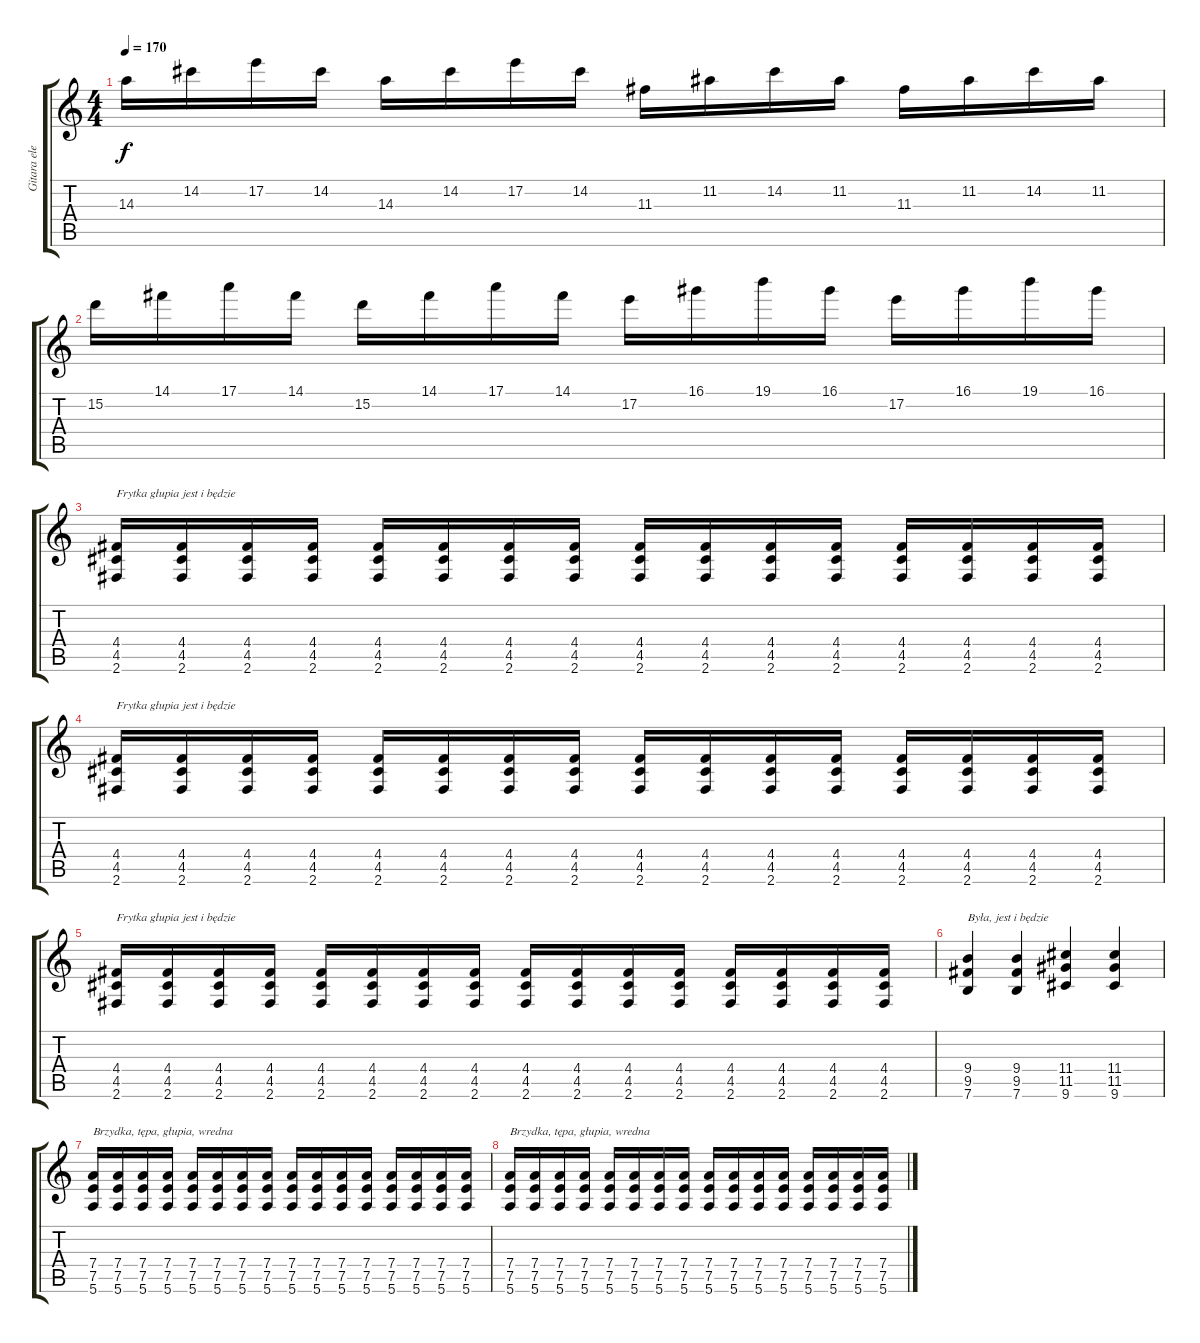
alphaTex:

\track ("Gitara elektryczna" "Gitara ele") {instrument distortionguitar}
\staff {score tabs}
\tuning (E4 B3 G3 D3 A2 E2) {hide}
\ts (4 4)
\tempo 170
\clef g2
\ks c
14.3.16{dy f} 14.2.16 17.2.16 14.2.16 14.3.16 14.2.16 17.2.16 14.2.16 11.3.16 11.2.16 14.2.16 11.2.16 11.3.16 11.2.16 14.2.16 11.2.16 |
15.2.16 14.1.16 17.1.16 14.1.16 15.2.16 14.1.16 17.1.16 14.1.16 17.2.16 16.1.16 19.1.16 16.1.16 17.2.16 16.1.16 19.1.16 16.1.16 |
(4.4 4.5 2.6).16{txt "Frytka głupia jest i będzie"} (4.4 4.5 2.6).16 (4.4 4.5 2.6).16 (4.4 4.5 2.6).16 (4.4 4.5 2.6).16 (4.4 4.5 2.6).16 (4.4 4.5 2.6).16 (4.4 4.5 2.6).16 (4.4 4.5 2.6).16 (4.4 4.5 2.6).16 (4.4 4.5 2.6).16 (4.4 4.5 2.6).16 (4.4 4.5 2.6).16 (4.4 4.5 2.6).16 (4.4 4.5 2.6).16 (4.4 4.5 2.6).16 |
(4.4 4.5 2.6).16{txt "Frytka głupia jest i będzie"} (4.4 4.5 2.6).16 (4.4 4.5 2.6).16 (4.4 4.5 2.6).16 (4.4 4.5 2.6).16 (4.4 4.5 2.6).16 (4.4 4.5 2.6).16 (4.4 4.5 2.6).16 (4.4 4.5 2.6).16 (4.4 4.5 2.6).16 (4.4 4.5 2.6).16 (4.4 4.5 2.6).16 (4.4 4.5 2.6).16 (4.4 4.5 2.6).16 (4.4 4.5 2.6).16 (4.4 4.5 2.6).16 |
(4.4 4.5 2.6).16{txt "Frytka głupia jest i będzie"} (4.4 4.5 2.6).16 (4.4 4.5 2.6).16 (4.4 4.5 2.6).16 (4.4 4.5 2.6).16 (4.4 4.5 2.6).16 (4.4 4.5 2.6).16 (4.4 4.5 2.6).16 (4.4 4.5 2.6).16 (4.4 4.5 2.6).16 (4.4 4.5 2.6).16 (4.4 4.5 2.6).16 (4.4 4.5 2.6).16 (4.4 4.5 2.6).16 (4.4 4.5 2.6).16 (4.4 4.5 2.6).16 |
(9.4 9.5 7.6).4{txt "Była, jest i będzie"} (9.4 9.5 7.6).4 (11.4 11.5 9.6).4 (11.4 11.5 9.6).4 |
(7.4 7.5 5.6).16{txt "Brzydka, tępa, głupia, wredna"} (7.4 7.5 5.6).16 (7.4 7.5 5.6).16 (7.4 7.5 5.6).16 (7.4 7.5 5.6).16 (7.4 7.5 5.6).16 (7.4 7.5 5.6).16 (7.4 7.5 5.6).16 (7.4 7.5 5.6).16 (7.4 7.5 5.6).16 (7.4 7.5 5.6).16 (7.4 7.5 5.6).16 (7.4 7.5 5.6).16 (7.4 7.5 5.6).16 (7.4 7.5 5.6).16 (7.4 7.5 5.6).16 |
(7.4 7.5 5.6).16{txt "Brzydka, tępa, głupia, wredna"} (7.4 7.5 5.6).16 (7.4 7.5 5.6).16 (7.4 7.5 5.6).16 (7.4 7.5 5.6).16 (7.4 7.5 5.6).16 (7.4 7.5 5.6).16 (7.4 7.5 5.6).16 (7.4 7.5 5.6).16 (7.4 7.5 5.6).16 (7.4 7.5 5.6).16 (7.4 7.5 5.6).16 (7.4 7.5 5.6).16 (7.4 7.5 5.6).16 (7.4 7.5 5.6).16 (7.4 7.5 5.6).16
